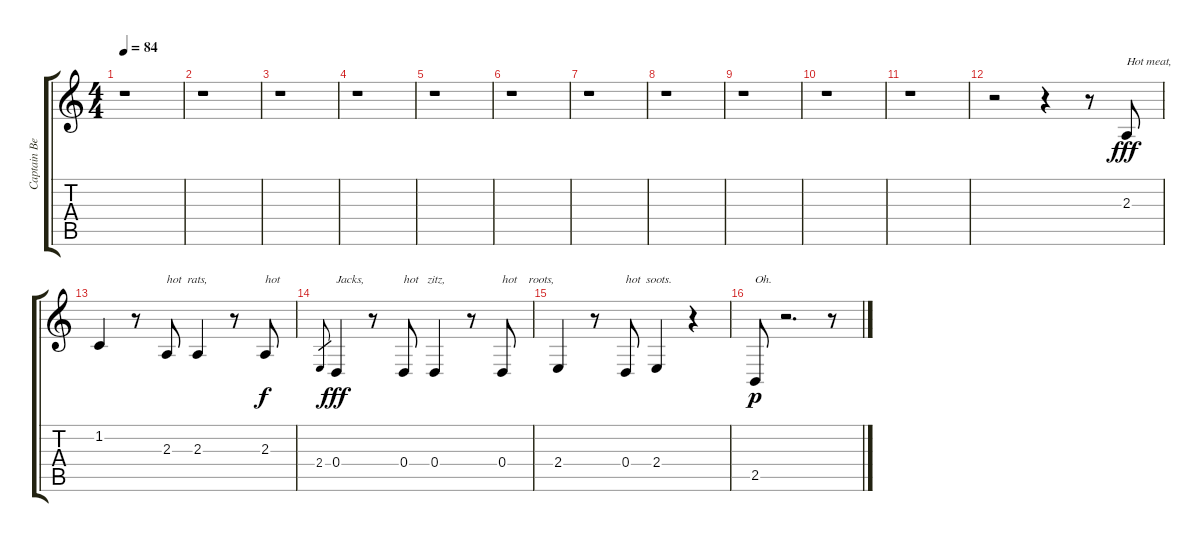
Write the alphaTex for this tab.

\track ("Captain Beefheart - Vocals" "Captain Be") {instrument baritonesax}
\staff {score tabs}
\tuning (E4 B3 G3 D3 A2 E2) {hide}
\ts (4 4)
\tempo 84
\clef g2
\ks c
r.1{dy fff} |
r.1 |
r.1 |
r.1 |
r.1 |
r.1 |
r.1 |
r.1 |
r.1 |
r.1 |
r.1 |
r.2 r.4 r.8 2.3.8{txt "Hot meat,"} |
1.2.4 r.8 2.3.8{txt "hot  rats,"} 2.3.4 r.8 2.3.8{txt "hot" dy f} |
2.4.8{gr} 0.4.4{txt "Jacks," dy fff} r.8 0.4.8{txt "hot   zitz,"} 0.4.4 r.8 0.4.8{txt "hot    roots,"} |
2.4.4 r.8 0.4.8{txt "hot  soots."} 2.4.4 r.4 |
2.5.8{txt "Oh." dy p} r.2{d} r.8
